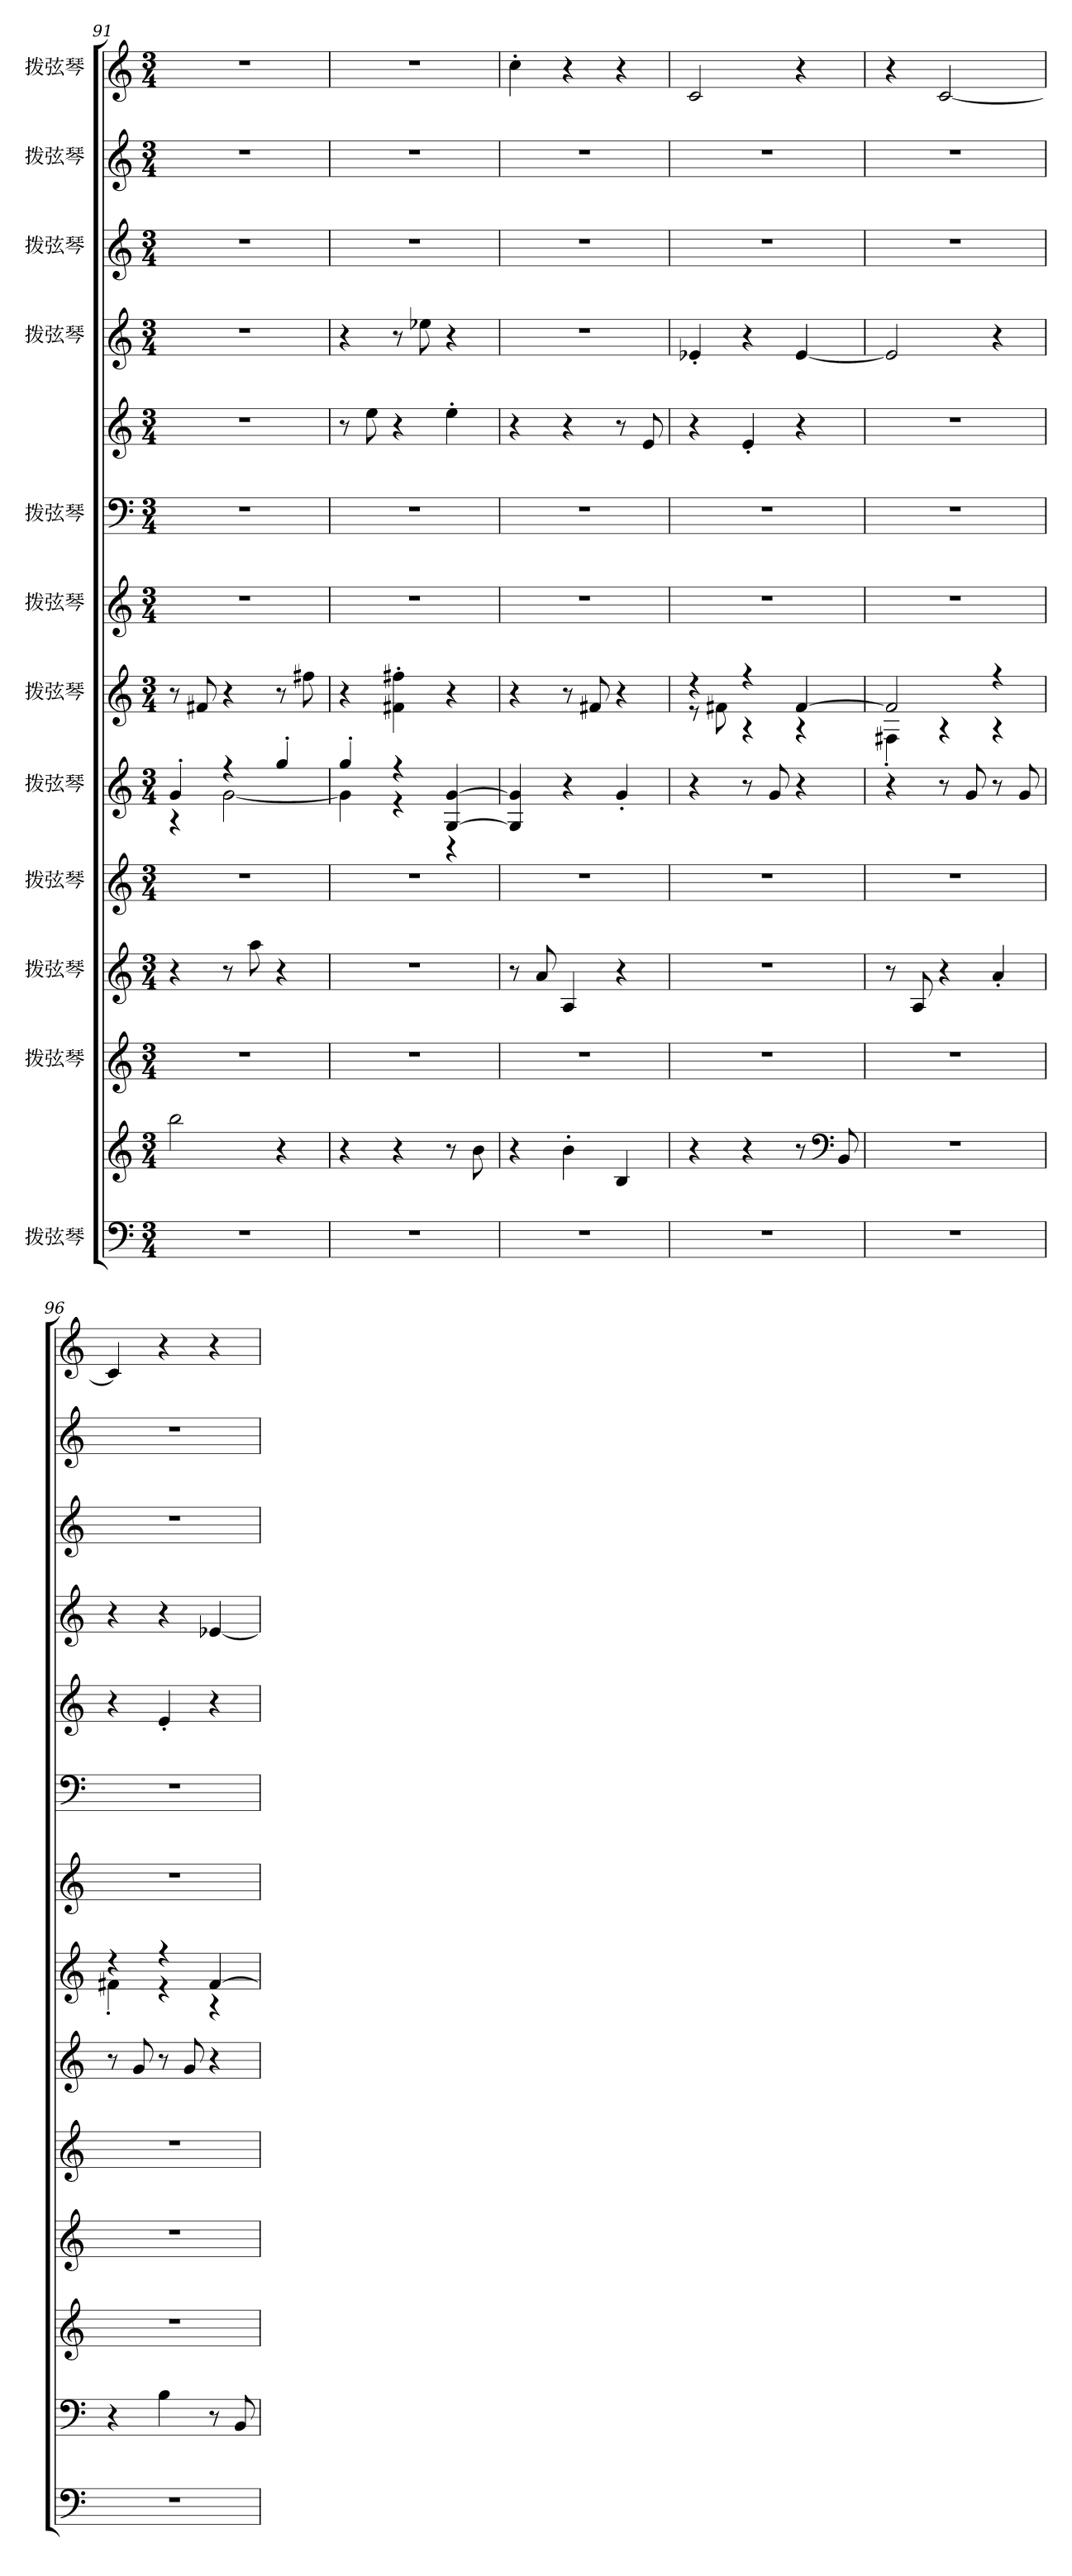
**kern	**kern	**kern	**kern	**kern	**kern	**kern	**kern	**kern	**kern	**kern	**kern	**kern	**kern
*part12	*part12	*part11	*part10	*part9	*part8	*part7	*part6	*part5	*part5	*part4	*part3	*part2	*part1
*staff14	*staff13	*staff12	*staff11	*staff10	*staff9	*staff8	*staff7	*staff6	*staff5	*staff4	*staff3	*staff2	*staff1
*I"拨弦琴	*	*I"拨弦琴	*I"拨弦琴	*I"拨弦琴	*I"拨弦琴	*I"拨弦琴	*I"拨弦琴	*I"拨弦琴	*	*I"拨弦琴	*I"拨弦琴	*I"拨弦琴	*I"拨弦琴
*clefF4	*clefG2	*clefG2	*clefG2	*clefG2	*clefG2	*clefG2	*clefG2	*clefF4	*clefG2	*clefG2	*clefG2	*clefG2	*clefG2
*k[]	*k[]	*k[]	*k[]	*k[]	*k[]	*k[]	*k[]	*k[]	*k[]	*k[]	*k[]	*k[]	*k[]
*M3/4	*M3/4	*M3/4	*M3/4	*M3/4	*M3/4	*M3/4	*M3/4	*M3/4	*M3/4	*M3/4	*M3/4	*M3/4	*M3/4
=91	=91	=91	=91	=91	=91	=91	=91	=91	=91	=91	=91	=91	=91
*	*	*	*	*	*^	*	*	*	*	*	*	*	*
2.r	2bb\	2.r	4r	2.r	4g'/	4r	8r	2.r	2.r	2.r	2.r	2.r	2.r	2.r
.	.	.	.	.	.	.	8f#X/	.	.	.	.	.	.	.
.	.	.	8r	.	4r	[2g\	4r	.	.	.	.	.	.	.
.	.	.	8aa\	.	.	.	.	.	.	.	.	.	.	.
.	4r	.	4r	.	4gg'/	.	8r	.	.	.	.	.	.	.
.	.	.	.	.	.	.	8ff#X\	.	.	.	.	.	.	.
!!LO:PB:g=z
=92	=92	=92	=92	=92	=92	=92	=92	=92	=92	=92	=92	=92	=92	=92
2.r	4r	2.r	2.r	2.r	4gg'/	4g\]	4r	2.r	2.r	8r	4r	2.r	2.r	2.r
.	.	.	.	.	.	.	.	.	.	8ee\	.	.	.	.
.	4r	.	.	.	4r	4r	4f#X\' 4ff#X\'	.	.	4r	8r	.	.	.
.	.	.	.	.	.	.	.	.	.	.	8ee-X\	.	.	.
.	8r	.	.	.	[4G/ [4g/	4r	4r	.	.	4ee'\	4r	.	.	.
.	8b\	.	.	.	.	.	.	.	.	.	.	.	.	.
*	*	*	*	*	*v	*v	*	*	*	*	*	*	*	*
=93	=93	=93	=93	=93	=93	=93	=93	=93	=93	=93	=93	=93	=93
2.r	4r	2.r	8r	2.r	4G/] 4g/]	4r	2.r	2.r	4r	2.r	2.r	2.r	4cc'\
.	.	.	8a/	.	.	.	.	.	.	.	.	.	.
.	4b'\	.	4A/	.	4r	8r	.	.	4r	.	.	.	4r
.	.	.	.	.	.	8f#X/	.	.	.	.	.	.	.
.	4B/	.	4r	.	4g'/	4r	.	.	8r	.	.	.	4r
.	.	.	.	.	.	.	.	.	8e/	.	.	.	.
=94	=94	=94	=94	=94	=94	=94	=94	=94	=94	=94	=94	=94	=94
*	*	*	*	*	*	*^	*	*	*	*	*	*	*
2.r	4r	2.r	2.r	2.r	4r	4r	8r	2.r	2.r	4r	4e-X'/	2.r	2.r	2c/
.	.	.	.	.	.	.	8f#X\	.	.	.	.	.	.	.
.	4r	.	.	.	8r	4r	4r	.	.	4e'/	4r	.	.	.
.	.	.	.	.	8g/	.	.	.	.	.	.	.	.	.
.	8r	.	.	.	4r	[4f#/	4r	.	.	4r	[4e-/	.	.	4r
*	*clefF4	*	*	*	*	*	*	*	*	*	*	*	*	*
.	8BB/	.	.	.	.	.	.	.	.	.	.	.	.	.
=95	=95	=95	=95	=95	=95	=95	=95	=95	=95	=95	=95	=95	=95	=95
2.r	2.r	2.r	8r	2.r	4r	2f#/]	4F#X'\	2.r	2.r	2.r	2e-/]	2.r	2.r	4r
.	.	.	8A/	.	.	.	.	.	.	.	.	.	.	.
.	.	.	4r	.	8r	.	4r	.	.	.	.	.	.	[2c/
.	.	.	.	.	8g/	.	.	.	.	.	.	.	.	.
.	.	.	4a'/	.	8r	4r	4r	.	.	.	4r	.	.	.
.	.	.	.	.	8g/	.	.	.	.	.	.	.	.	.
=96	=96	=96	=96	=96	=96	=96	=96	=96	=96	=96	=96	=96	=96	=96
2.r	4r	2.r	2.r	2.r	8r	4r	4f#X'\	2.r	2.r	4r	4r	2.r	2.r	4c/]
.	.	.	.	.	8g/	.	.	.	.	.	.	.	.	.
.	4B\	.	.	.	8r	4r	4r	.	.	4e'/	4r	.	.	4r
.	.	.	.	.	8g/	.	.	.	.	.	.	.	.	.
.	8r	.	.	.	4r	[4f#/	4r	.	.	4r	[4e-X/	.	.	4r
.	8BB/	.	.	.	.	.	.	.	.	.	.	.	.	.
*	*	*	*	*	*	*v	*v	*	*	*	*	*	*	*
=	=	=	=	=	=	=	=	=	=	=	=	=	=
*-	*-	*-	*-	*-	*-	*-	*-	*-	*-	*-	*-	*-	*-
